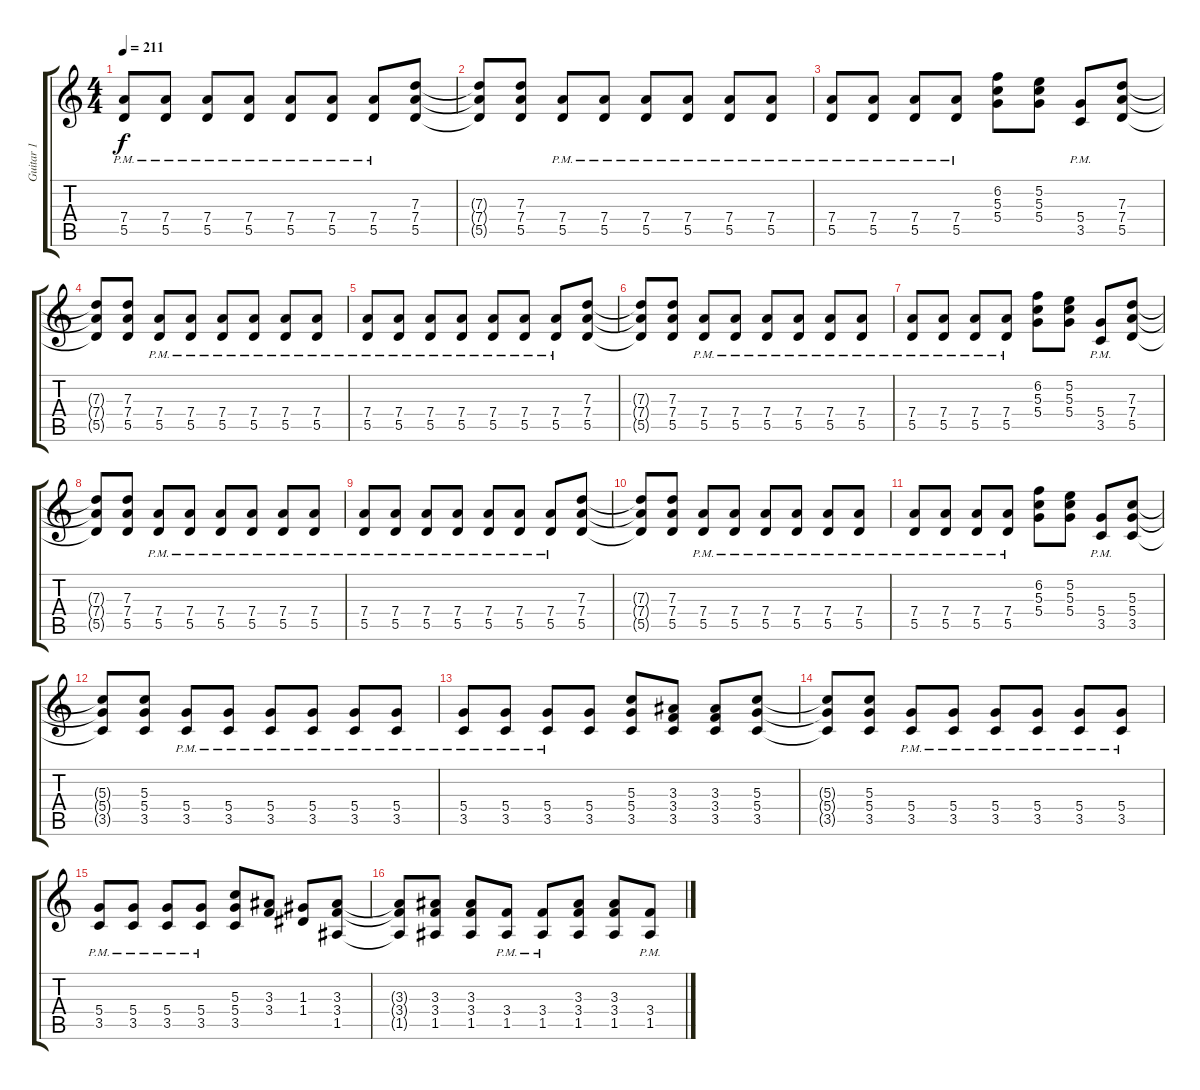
\track ("Guitar 1" "Guitar 1") {instrument overdrivenguitar}
\staff {score tabs}
\tuning (E4 B3 G3 D3 A2 E2) {hide}
\ts (4 4)
\tempo 211
\clef g2
\ks c
(7.4{pm} 5.5{pm}).8{dy f} (7.4{pm} 5.5{pm}).8 (7.4{pm} 5.5{pm}).8 (7.4{pm} 5.5{pm}).8 (7.4{pm} 5.5{pm}).8 (7.4{pm} 5.5{pm}).8 (7.4{pm} 5.5{pm}).8 (7.3 7.4 5.5).8 |
(7.3{t} 7.4{t} 5.5{t}).8 (7.3 7.4 5.5).8 (7.4{pm} 5.5{pm}).8 (7.4{pm} 5.5{pm}).8 (7.4{pm} 5.5{pm}).8 (7.4{pm} 5.5{pm}).8 (7.4{pm} 5.5{pm}).8 (7.4{pm} 5.5{pm}).8 |
(7.4{pm} 5.5{pm}).8 (7.4{pm} 5.5{pm}).8 (7.4{pm} 5.5{pm}).8 (7.4{pm} 5.5{pm}).8 (6.2 5.3 5.4).8 (5.2 5.3 5.4).8 (5.4{pm} 3.5{pm}).8 (7.3 7.4 5.5).8 |
(7.3{t} 7.4{t} 5.5{t}).8 (7.3 7.4 5.5).8 (7.4{pm} 5.5{pm}).8 (7.4{pm} 5.5{pm}).8 (7.4{pm} 5.5{pm}).8 (7.4{pm} 5.5{pm}).8 (7.4{pm} 5.5{pm}).8 (7.4{pm} 5.5{pm}).8 |
(7.4{pm} 5.5{pm}).8 (7.4{pm} 5.5{pm}).8 (7.4{pm} 5.5{pm}).8 (7.4{pm} 5.5{pm}).8 (7.4{pm} 5.5{pm}).8 (7.4{pm} 5.5{pm}).8 (7.4{pm} 5.5{pm}).8 (7.3 7.4 5.5).8 |
(7.3{t} 7.4{t} 5.5{t}).8 (7.3 7.4 5.5).8 (7.4{pm} 5.5{pm}).8 (7.4{pm} 5.5{pm}).8 (7.4{pm} 5.5{pm}).8 (7.4{pm} 5.5{pm}).8 (7.4{pm} 5.5{pm}).8 (7.4{pm} 5.5{pm}).8 |
(7.4{pm} 5.5{pm}).8 (7.4{pm} 5.5{pm}).8 (7.4{pm} 5.5{pm}).8 (7.4{pm} 5.5{pm}).8 (6.2 5.3 5.4).8 (5.2 5.3 5.4).8 (5.4{pm} 3.5{pm}).8 (7.3 7.4 5.5).8 |
(7.3{t} 7.4{t} 5.5{t}).8 (7.3 7.4 5.5).8 (7.4{pm} 5.5{pm}).8 (7.4{pm} 5.5{pm}).8 (7.4{pm} 5.5{pm}).8 (7.4{pm} 5.5{pm}).8 (7.4{pm} 5.5{pm}).8 (7.4{pm} 5.5{pm}).8 |
(7.4{pm} 5.5{pm}).8 (7.4{pm} 5.5{pm}).8 (7.4{pm} 5.5{pm}).8 (7.4{pm} 5.5{pm}).8 (7.4{pm} 5.5{pm}).8 (7.4{pm} 5.5{pm}).8 (7.4{pm} 5.5{pm}).8 (7.3 7.4 5.5).8 |
(7.3{t} 7.4{t} 5.5{t}).8 (7.3 7.4 5.5).8 (7.4{pm} 5.5{pm}).8 (7.4{pm} 5.5{pm}).8 (7.4{pm} 5.5{pm}).8 (7.4{pm} 5.5{pm}).8 (7.4{pm} 5.5{pm}).8 (7.4{pm} 5.5{pm}).8 |
(7.4{pm} 5.5{pm}).8 (7.4{pm} 5.5{pm}).8 (7.4{pm} 5.5{pm}).8 (7.4{pm} 5.5{pm}).8 (6.2 5.3 5.4).8 (5.2 5.3 5.4).8 (5.4{pm} 3.5{pm}).8 (5.3 5.4 3.5).8 |
(5.3{t} 5.4{t} 3.5{t}).8 (5.3 5.4 3.5).8 (5.4{pm} 3.5{pm}).8 (5.4{pm} 3.5{pm}).8 (5.4{pm} 3.5{pm}).8 (5.4{pm} 3.5{pm}).8 (5.4{pm} 3.5{pm}).8 (5.4{pm} 3.5{pm}).8 |
(5.4{pm} 3.5{pm}).8 (5.4{pm} 3.5{pm}).8 (5.4{pm} 3.5{pm}).8 (5.4 3.5).8 (5.3 5.4 3.5).8 (3.3 3.4 3.5).8 (3.3 3.4 3.5).8 (5.3 5.4 3.5).8 |
(5.3{t} 5.4{t} 3.5{t}).8 (5.3 5.4 3.5).8 (5.4{pm} 3.5{pm}).8 (5.4{pm} 3.5{pm}).8 (5.4{pm} 3.5{pm}).8 (5.4{pm} 3.5{pm}).8 (5.4{pm} 3.5{pm}).8 (5.4{pm} 3.5{pm}).8 |
(5.4{pm} 3.5{pm}).8 (5.4{pm} 3.5{pm}).8 (5.4{pm} 3.5{pm}).8 (5.4{pm} 3.5{pm}).8 (5.3 5.4 3.5).8 (3.3 3.4).8 (1.3 1.4).8 (3.3 3.4 1.5).8 |
(3.3{t} 3.4{t} 1.5{t}).8 (3.3 3.4 1.5).8 (3.3 3.4 1.5).8 (3.4{pm} 1.5{pm}).8 (3.4{pm} 1.5{pm}).8 (3.3 3.4 1.5).8 (3.3 3.4 1.5).8 (3.4{pm} 1.5{pm}).8
